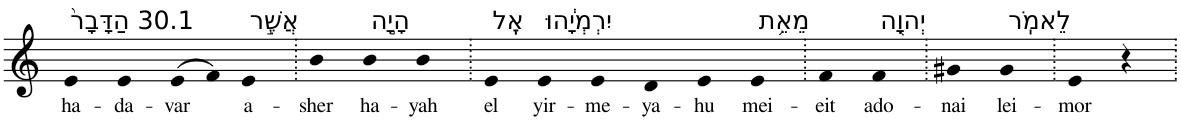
**kern	**text
*part1	*part1
*staff1	*staff1
*I"Piano	*
*I'Pno	*
*clefG2	*
*k[]	*
=1	=1
!LO:TX:a:t=30.1 הַדָּבָר֙	!
!	!LO:LY:b
4e	ha-
!	!LO:LY:b
4e	-da-
!	!LO:LY:b
(>8e	-var
8f)	.
!LO:TX:a:t=אֲשֶׁ֣ר	!
!	!LO:LY:b
4e	a-
=2.	=2.
!	!LO:LY:b
4b	-sher
!LO:TX:a:t=הָיָ֣ה	!
!	!LO:LY:b
4b	ha-
!	!LO:LY:b
4b	-yah
=3.	=3.
!LO:TX:a:t=אֶֽל	!
!	!LO:LY:b
4e	el
!LO:TX:a:t=יִרְמְיָ֔הוּ	!
!	!LO:LY:b
4e	yir-
!	!LO:LY:b
4e	-me-
!	!LO:LY:b
4d	-ya-
!	!LO:LY:b
4e	-hu
!LO:TX:a:t=מֵאֵ֥ת	!
!	!LO:LY:b
4e	mei-
=4.	=4.
!	!LO:LY:b
4f	-eit
!LO:TX:a:t=יְהוָ֖ה	!
!	!LO:LY:b
4f	ado-
=5.	=5.
!	!LO:LY:b
4g#X	-nai
!LO:TX:a:t=לֵאמֹֽר	!
!	!LO:LY:b
4g#	lei-
=6.	=6.
!	!LO:LY:b
4e	-mor
4r	.
=.	=.
*-	*-
